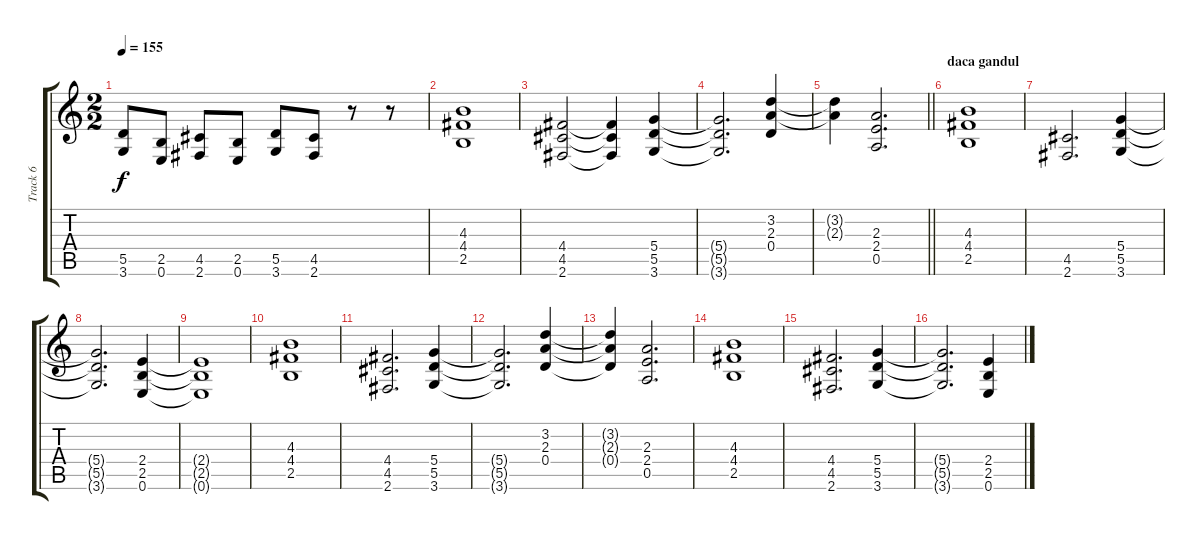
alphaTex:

\track ("Track 6" "Track 6") {instrument overdrivenguitar}
\staff {score tabs}
\tuning (E4 B3 G3 D3 A2 E2) {hide}
\ts (2 2)
\tempo 155
\clef g2
\ks c
(5.5 3.6).8{dy f} (2.5 0.6).8 (4.5 2.6).8 (2.5 0.6).8 (5.5 3.6).8 (4.5 2.6).8 r.8 r.8 |
(4.3 4.4 2.5).1 |
(4.4 4.5 2.6).2 (4.4{t} 4.5{t} 2.6{t}).4 (5.4 5.5 3.6).4 |
(5.4{t} 5.5{t} 3.6{t}).2{d} (3.2 2.3 0.4).4 |
\barLineRight lightlight
(3.2{t} 2.3{t}).4 (2.3 2.4 0.5).2{d} |
\section ("" "daca gandul")
(4.3 4.4 2.5).1 |
(4.5 2.6).2{d} (5.4 5.5 3.6).4 |
(5.4{t} 5.5{t} 3.6{t}).2{d} (2.4 2.5 0.6).4 |
(2.4{t} 2.5{t} 0.6{t}).1 |
(4.3 4.4 2.5).1 |
(4.4 4.5 2.6).2{d} (5.4 5.5 3.6).4 |
(5.4{t} 5.5{t} 3.6{t}).2{d} (3.2 2.3 0.4).4 |
(3.2{t} 2.3{t} 0.4{t}).4 (2.3 2.4 0.5).2{d} |
(4.3 4.4 2.5).1 |
(4.4 4.5 2.6).2{d} (5.4 5.5 3.6).4 |
(5.4{t} 5.5{t} 3.6{t}).2{d} (2.4 2.5 0.6).4
